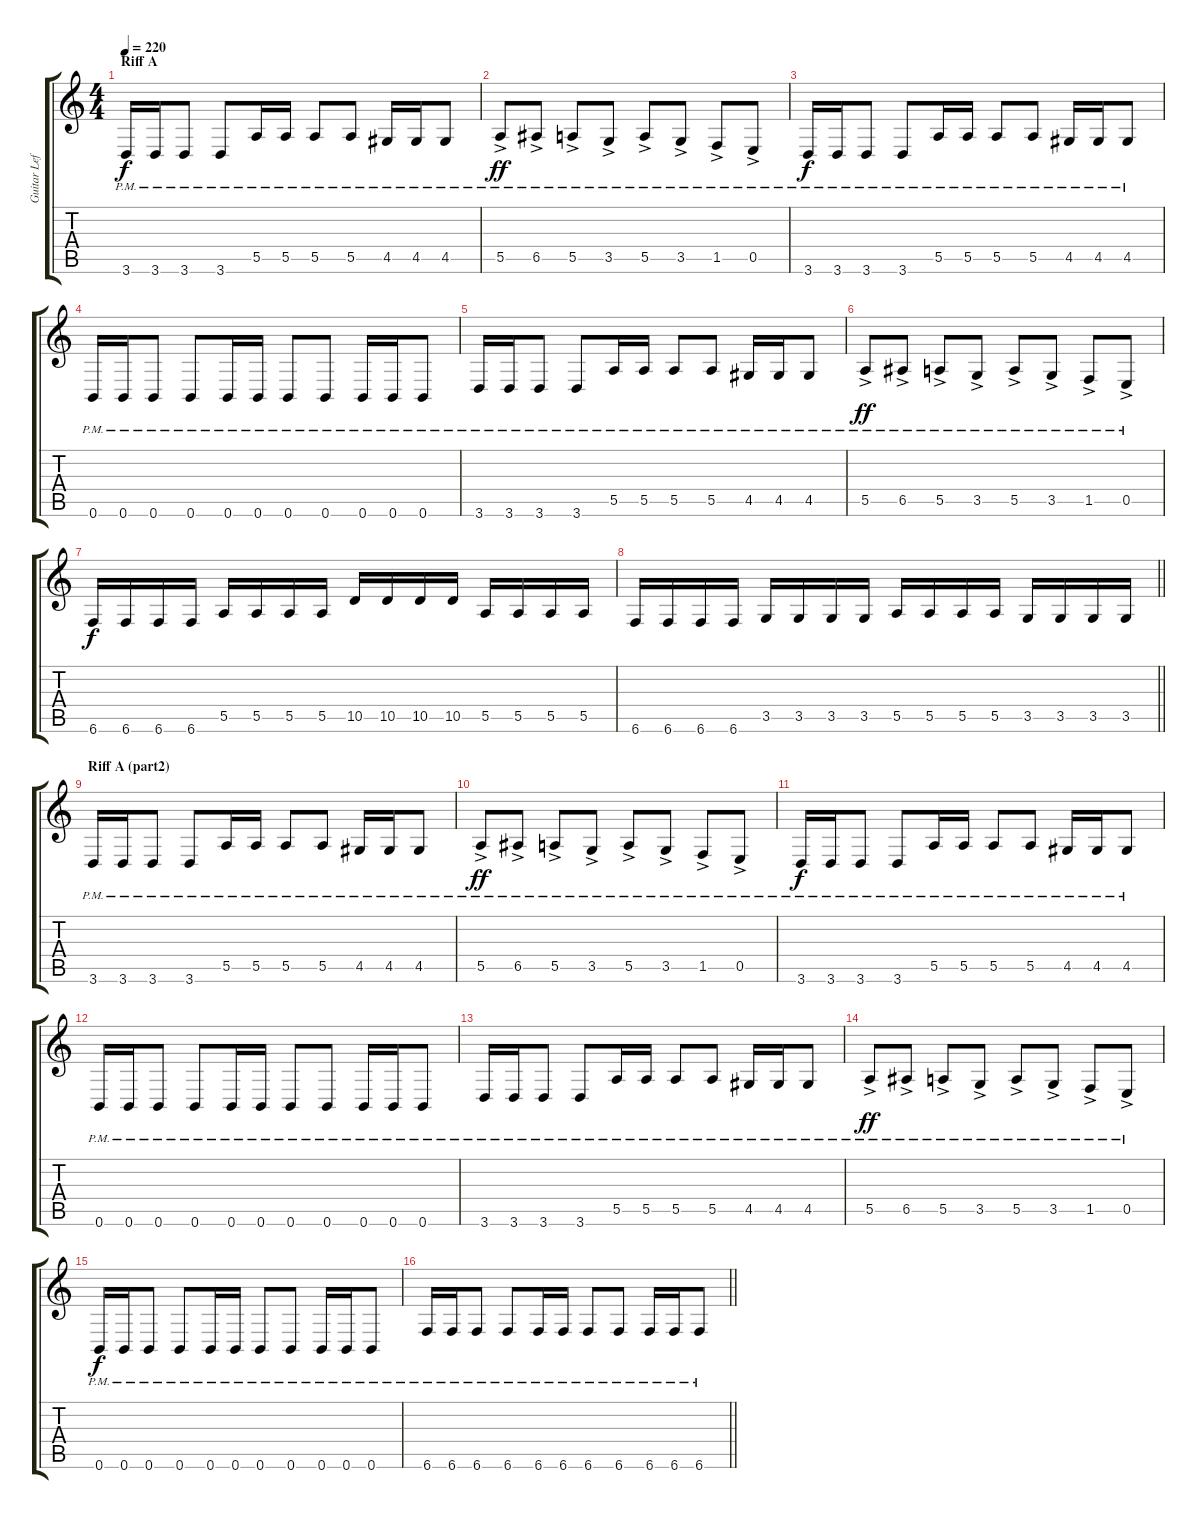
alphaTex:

\track ("Guitar Left" "Guitar Lef") {instrument overdrivenguitar}
\staff {score tabs}
\tuning (B3 Gb3 D3 A2 E2 B1) {hide}
\ts (4 4)
\section ("" "Riff A")
\tempo 220
\clef g2
\ks c
3.6{pm}.16{dy f} 3.6{pm}.16 3.6{pm}.8 3.6{pm}.8 5.5{pm}.16 5.5{pm}.16 5.5{pm}.8 5.5{pm}.8 4.5{pm}.16 4.5{pm}.16 4.5{pm}.8 |
5.5{ac pm}.8{dy ff} 6.5{ac pm}.8 5.5{ac pm}.8 3.5{ac pm}.8 5.5{ac pm}.8 3.5{ac pm}.8 1.5{ac pm}.8 0.5{ac pm}.8 |
3.6{pm}.16{dy f} 3.6{pm}.16 3.6{pm}.8 3.6{pm}.8 5.5{pm}.16 5.5{pm}.16 5.5{pm}.8 5.5{pm}.8 4.5{pm}.16 4.5{pm}.16 4.5{pm}.8 |
0.6{pm}.16 0.6{pm}.16 0.6{pm}.8 0.6{pm}.8 0.6{pm}.16 0.6{pm}.16 0.6{pm}.8 0.6{pm}.8 0.6{pm}.16 0.6{pm}.16 0.6{pm}.8 |
3.6{pm}.16 3.6{pm}.16 3.6{pm}.8 3.6{pm}.8 5.5{pm}.16 5.5{pm}.16 5.5{pm}.8 5.5{pm}.8 4.5{pm}.16 4.5{pm}.16 4.5{pm}.8 |
5.5{ac pm}.8{dy ff} 6.5{ac pm}.8 5.5{ac pm}.8 3.5{ac pm}.8 5.5{ac pm}.8 3.5{ac pm}.8 1.5{ac pm}.8 0.5{ac pm}.8 |
6.6.16{dy f} 6.6.16 6.6.16 6.6.16 5.5.16 5.5.16 5.5.16 5.5.16 10.5.16 10.5.16 10.5.16 10.5.16 5.5.16 5.5.16 5.5.16 5.5.16 |
\barLineRight lightlight
6.6.16 6.6.16 6.6.16 6.6.16 3.5.16 3.5.16 3.5.16 3.5.16 5.5.16 5.5.16 5.5.16 5.5.16 3.5.16 3.5.16 3.5.16 3.5.16 |
\section ("" "Riff A (part2)")
3.6{pm}.16 3.6{pm}.16 3.6{pm}.8 3.6{pm}.8 5.5{pm}.16 5.5{pm}.16 5.5{pm}.8 5.5{pm}.8 4.5{pm}.16 4.5{pm}.16 4.5{pm}.8 |
5.5{ac pm}.8{dy ff} 6.5{ac pm}.8 5.5{ac pm}.8 3.5{ac pm}.8 5.5{ac pm}.8 3.5{ac pm}.8 1.5{ac pm}.8 0.5{ac pm}.8 |
3.6{pm}.16{dy f} 3.6{pm}.16 3.6{pm}.8 3.6{pm}.8 5.5{pm}.16 5.5{pm}.16 5.5{pm}.8 5.5{pm}.8 4.5{pm}.16 4.5{pm}.16 4.5{pm}.8 |
0.6{pm}.16 0.6{pm}.16 0.6{pm}.8 0.6{pm}.8 0.6{pm}.16 0.6{pm}.16 0.6{pm}.8 0.6{pm}.8 0.6{pm}.16 0.6{pm}.16 0.6{pm}.8 |
3.6{pm}.16 3.6{pm}.16 3.6{pm}.8 3.6{pm}.8 5.5{pm}.16 5.5{pm}.16 5.5{pm}.8 5.5{pm}.8 4.5{pm}.16 4.5{pm}.16 4.5{pm}.8 |
5.5{ac pm}.8{dy ff} 6.5{ac pm}.8 5.5{ac pm}.8 3.5{ac pm}.8 5.5{ac pm}.8 3.5{ac pm}.8 1.5{ac pm}.8 0.5{ac pm}.8 |
0.6{pm}.16{dy f} 0.6{pm}.16 0.6{pm}.8 0.6{pm}.8 0.6{pm}.16 0.6{pm}.16 0.6{pm}.8 0.6{pm}.8 0.6{pm}.16 0.6{pm}.16 0.6{pm}.8 |
\barLineRight lightlight
6.6{pm}.16 6.6{pm}.16 6.6{pm}.8 6.6{pm}.8 6.6{pm}.16 6.6{pm}.16 6.6{pm}.8 6.6{pm}.8 6.6{pm}.16 6.6{pm}.16 6.6{pm}.8
